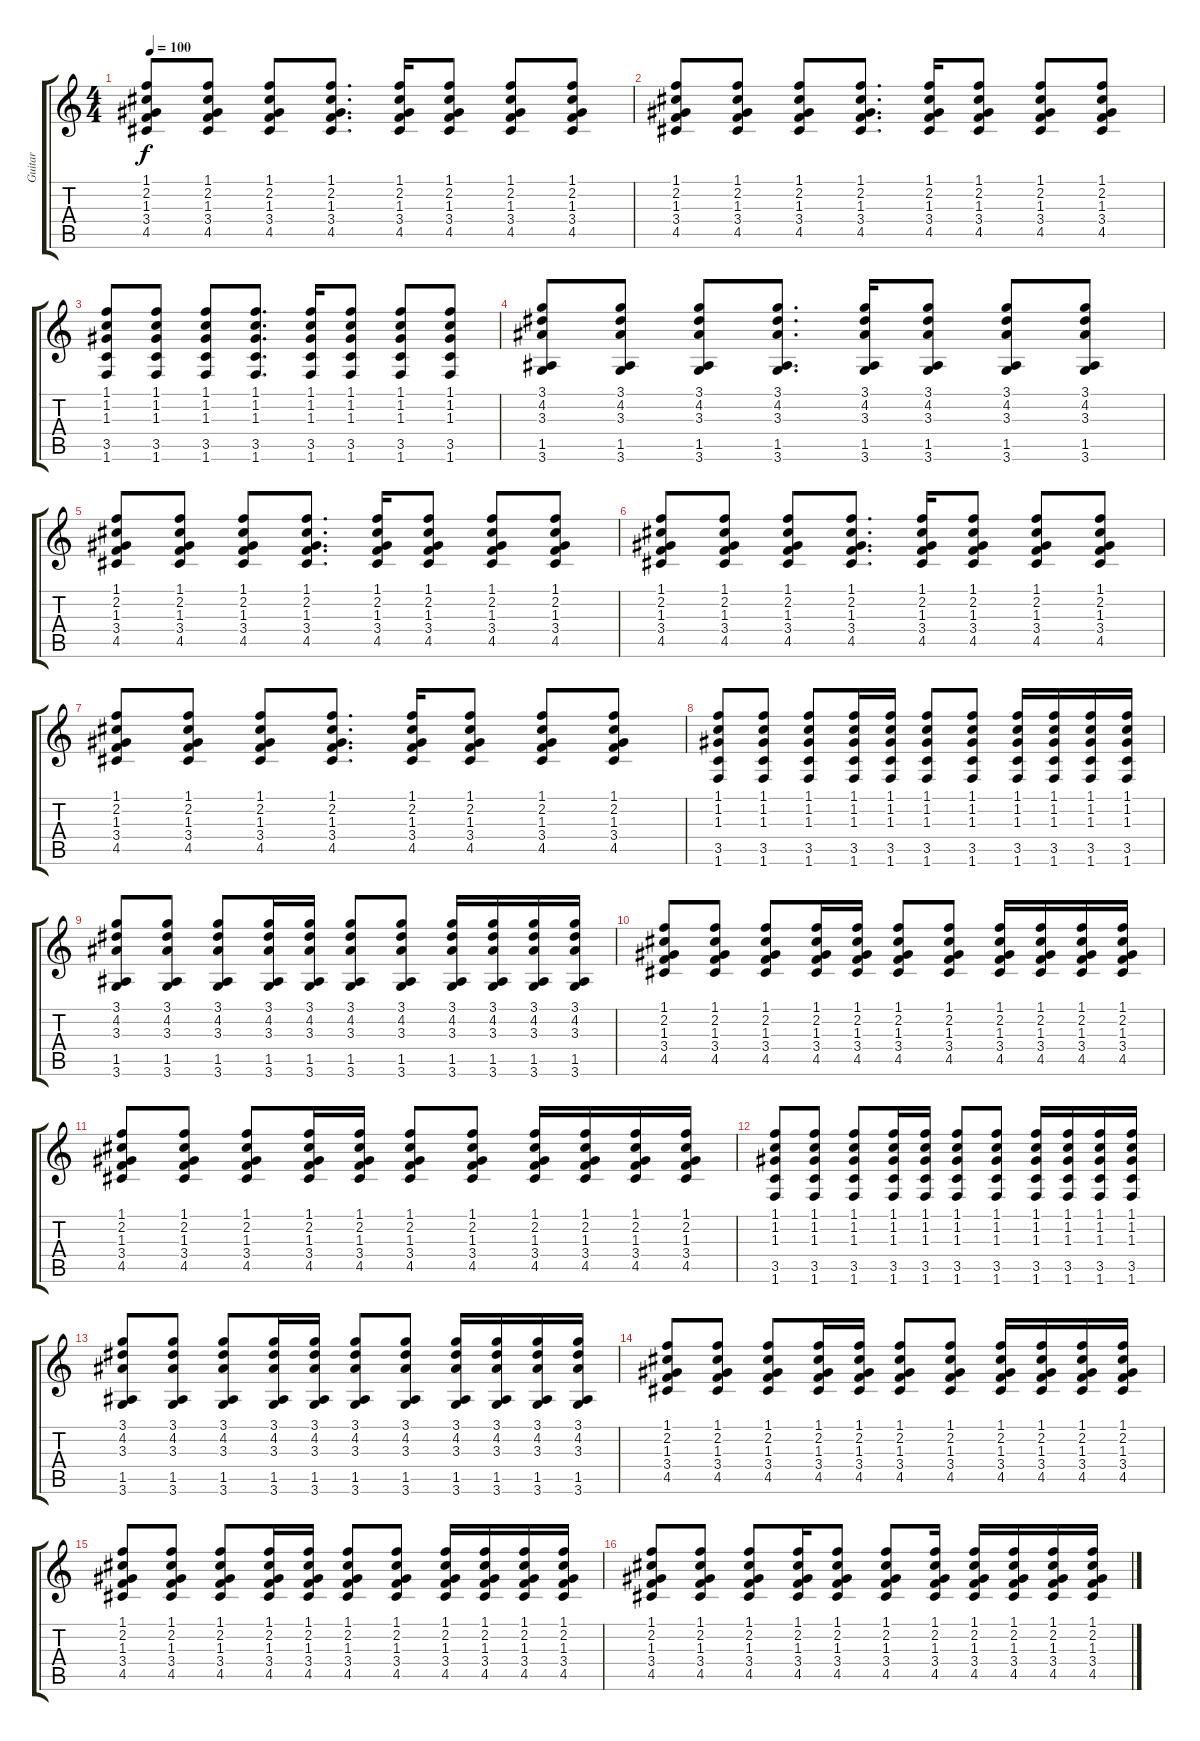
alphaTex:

\track ("Guitar" "Guitar") {instrument acousticguitarsteel}
\staff {score tabs}
\tuning (E4 B3 G3 D3 A2 E2) {hide}
\ts (4 4)
\tempo 100
\clef g2
\ks c
(1.1 2.2 1.3 3.4 4.5).8{dy f} (1.1 2.2 1.3 3.4 4.5).8 (1.1 2.2 1.3 3.4 4.5).8 (1.1 2.2 1.3 3.4 4.5).8{d} (1.1 2.2 1.3 3.4 4.5).16 (1.1 2.2 1.3 3.4 4.5).8 (1.1 2.2 1.3 3.4 4.5).8 (1.1 2.2 1.3 3.4 4.5).8 |
(1.1 2.2 1.3 3.4 4.5).8 (1.1 2.2 1.3 3.4 4.5).8 (1.1 2.2 1.3 3.4 4.5).8 (1.1 2.2 1.3 3.4 4.5).8{d} (1.1 2.2 1.3 3.4 4.5).16 (1.1 2.2 1.3 3.4 4.5).8 (1.1 2.2 1.3 3.4 4.5).8 (1.1 2.2 1.3 3.4 4.5).8 |
(1.1 1.2 1.3 3.5 1.6).8 (1.1 1.2 1.3 3.5 1.6).8 (1.1 1.2 1.3 3.5 1.6).8 (1.1 1.2 1.3 3.5 1.6).8{d} (1.1 1.2 1.3 3.5 1.6).16 (1.1 1.2 1.3 3.5 1.6).8 (1.1 1.2 1.3 3.5 1.6).8 (1.1 1.2 1.3 3.5 1.6).8 |
(3.1 4.2 3.3 1.5 3.6).8 (3.1 4.2 3.3 1.5 3.6).8 (3.1 4.2 3.3 1.5 3.6).8 (3.1 4.2 3.3 1.5 3.6).8{d} (3.1 4.2 3.3 1.5 3.6).16 (3.1 4.2 3.3 1.5 3.6).8 (3.1 4.2 3.3 1.5 3.6).8 (3.1 4.2 3.3 1.5 3.6).8 |
(1.1 2.2 1.3 3.4 4.5).8 (1.1 2.2 1.3 3.4 4.5).8 (1.1 2.2 1.3 3.4 4.5).8 (1.1 2.2 1.3 3.4 4.5).8{d} (1.1 2.2 1.3 3.4 4.5).16 (1.1 2.2 1.3 3.4 4.5).8 (1.1 2.2 1.3 3.4 4.5).8 (1.1 2.2 1.3 3.4 4.5).8 |
(1.1 2.2 1.3 3.4 4.5).8 (1.1 2.2 1.3 3.4 4.5).8 (1.1 2.2 1.3 3.4 4.5).8 (1.1 2.2 1.3 3.4 4.5).8{d} (1.1 2.2 1.3 3.4 4.5).16 (1.1 2.2 1.3 3.4 4.5).8 (1.1 2.2 1.3 3.4 4.5).8 (1.1 2.2 1.3 3.4 4.5).8 |
(1.1 2.2 1.3 3.4 4.5).8 (1.1 2.2 1.3 3.4 4.5).8 (1.1 2.2 1.3 3.4 4.5).8 (1.1 2.2 1.3 3.4 4.5).8{d} (1.1 2.2 1.3 3.4 4.5).16 (1.1 2.2 1.3 3.4 4.5).8 (1.1 2.2 1.3 3.4 4.5).8 (1.1 2.2 1.3 3.4 4.5).8 |
(1.1 1.2 1.3 3.5 1.6).8 (1.1 1.2 1.3 3.5 1.6).8 (1.1 1.2 1.3 3.5 1.6).8 (1.1 1.2 1.3 3.5 1.6).16 (1.1 1.2 1.3 3.5 1.6).16 (1.1 1.2 1.3 3.5 1.6).8 (1.1 1.2 1.3 3.5 1.6).8 (1.1 1.2 1.3 3.5 1.6).16 (1.1 1.2 1.3 3.5 1.6).16 (1.1 1.2 1.3 3.5 1.6).16 (1.1 1.2 1.3 3.5 1.6).16 |
(3.1 4.2 3.3 1.5 3.6).8 (3.1 4.2 3.3 1.5 3.6).8 (3.1 4.2 3.3 1.5 3.6).8 (3.1 4.2 3.3 1.5 3.6).16 (3.1 4.2 3.3 1.5 3.6).16 (3.1 4.2 3.3 1.5 3.6).8 (3.1 4.2 3.3 1.5 3.6).8 (3.1 4.2 3.3 1.5 3.6).16 (3.1 4.2 3.3 1.5 3.6).16 (3.1 4.2 3.3 1.5 3.6).16 (3.1 4.2 3.3 1.5 3.6).16 |
(1.1 2.2 1.3 3.4 4.5).8 (1.1 2.2 1.3 3.4 4.5).8 (1.1 2.2 1.3 3.4 4.5).8 (1.1 2.2 1.3 3.4 4.5).16 (1.1 2.2 1.3 3.4 4.5).16 (1.1 2.2 1.3 3.4 4.5).8 (1.1 2.2 1.3 3.4 4.5).8 (1.1 2.2 1.3 3.4 4.5).16 (1.1 2.2 1.3 3.4 4.5).16 (1.1 2.2 1.3 3.4 4.5).16 (1.1 2.2 1.3 3.4 4.5).16 |
(1.1 2.2 1.3 3.4 4.5).8 (1.1 2.2 1.3 3.4 4.5).8 (1.1 2.2 1.3 3.4 4.5).8 (1.1 2.2 1.3 3.4 4.5).16 (1.1 2.2 1.3 3.4 4.5).16 (1.1 2.2 1.3 3.4 4.5).8 (1.1 2.2 1.3 3.4 4.5).8 (1.1 2.2 1.3 3.4 4.5).16 (1.1 2.2 1.3 3.4 4.5).16 (1.1 2.2 1.3 3.4 4.5).16 (1.1 2.2 1.3 3.4 4.5).16 |
(1.1 1.2 1.3 3.5 1.6).8 (1.1 1.2 1.3 3.5 1.6).8 (1.1 1.2 1.3 3.5 1.6).8 (1.1 1.2 1.3 3.5 1.6).16 (1.1 1.2 1.3 3.5 1.6).16 (1.1 1.2 1.3 3.5 1.6).8 (1.1 1.2 1.3 3.5 1.6).8 (1.1 1.2 1.3 3.5 1.6).16 (1.1 1.2 1.3 3.5 1.6).16 (1.1 1.2 1.3 3.5 1.6).16 (1.1 1.2 1.3 3.5 1.6).16 |
(3.1 4.2 3.3 1.5 3.6).8 (3.1 4.2 3.3 1.5 3.6).8 (3.1 4.2 3.3 1.5 3.6).8 (3.1 4.2 3.3 1.5 3.6).16 (3.1 4.2 3.3 1.5 3.6).16 (3.1 4.2 3.3 1.5 3.6).8 (3.1 4.2 3.3 1.5 3.6).8 (3.1 4.2 3.3 1.5 3.6).16 (3.1 4.2 3.3 1.5 3.6).16 (3.1 4.2 3.3 1.5 3.6).16 (3.1 4.2 3.3 1.5 3.6).16 |
(1.1 2.2 1.3 3.4 4.5).8 (1.1 2.2 1.3 3.4 4.5).8 (1.1 2.2 1.3 3.4 4.5).8 (1.1 2.2 1.3 3.4 4.5).16 (1.1 2.2 1.3 3.4 4.5).16 (1.1 2.2 1.3 3.4 4.5).8 (1.1 2.2 1.3 3.4 4.5).8 (1.1 2.2 1.3 3.4 4.5).16 (1.1 2.2 1.3 3.4 4.5).16 (1.1 2.2 1.3 3.4 4.5).16 (1.1 2.2 1.3 3.4 4.5).16 |
(1.1 2.2 1.3 3.4 4.5).8 (1.1 2.2 1.3 3.4 4.5).8 (1.1 2.2 1.3 3.4 4.5).8 (1.1 2.2 1.3 3.4 4.5).16 (1.1 2.2 1.3 3.4 4.5).16 (1.1 2.2 1.3 3.4 4.5).8 (1.1 2.2 1.3 3.4 4.5).8 (1.1 2.2 1.3 3.4 4.5).16 (1.1 2.2 1.3 3.4 4.5).16 (1.1 2.2 1.3 3.4 4.5).16 (1.1 2.2 1.3 3.4 4.5).16 |
(1.1 2.2 1.3 3.4 4.5).8 (1.1 2.2 1.3 3.4 4.5).8 (1.1 2.2 1.3 3.4 4.5).8 (1.1 2.2 1.3 3.4 4.5).16 (1.1 2.2 1.3 3.4 4.5).8 (1.1 2.2 1.3 3.4 4.5).8 (1.1 2.2 1.3 3.4 4.5).16 (1.1 2.2 1.3 3.4 4.5).16 (1.1 2.2 1.3 3.4 4.5).16 (1.1 2.2 1.3 3.4 4.5).16 (1.1 2.2 1.3 3.4 4.5).16
